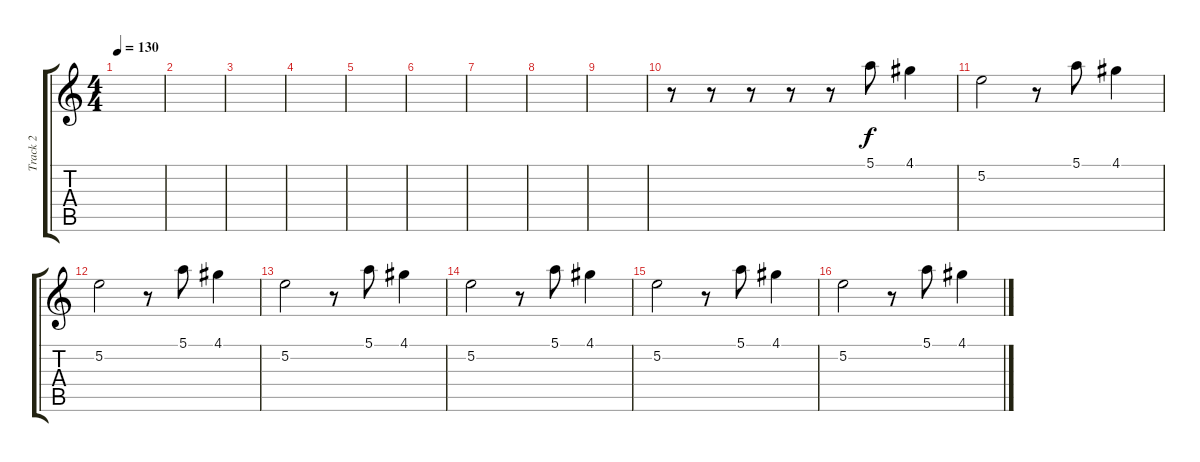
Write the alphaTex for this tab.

\track ("Track 2" "Track 2") {instrument acousticbass}
\staff {score tabs}
\tuning (E4 B3 G3 D3 A2 E2) {hide}
\ts (4 4)
\tempo 130
\clef g2
\ks c
|
|
|
|
|
|
|
|
|
r.8 r.8 r.8 r.8 r.8 5.1.8 4.1.4 |
5.2.2 r.8 5.1.8 4.1.4 |
5.2.2 r.8 5.1.8 4.1.4 |
5.2.2 r.8 5.1.8 4.1.4 |
5.2.2 r.8 5.1.8 4.1.4 |
5.2.2 r.8 5.1.8 4.1.4 |
5.2.2 r.8 5.1.8 4.1.4
